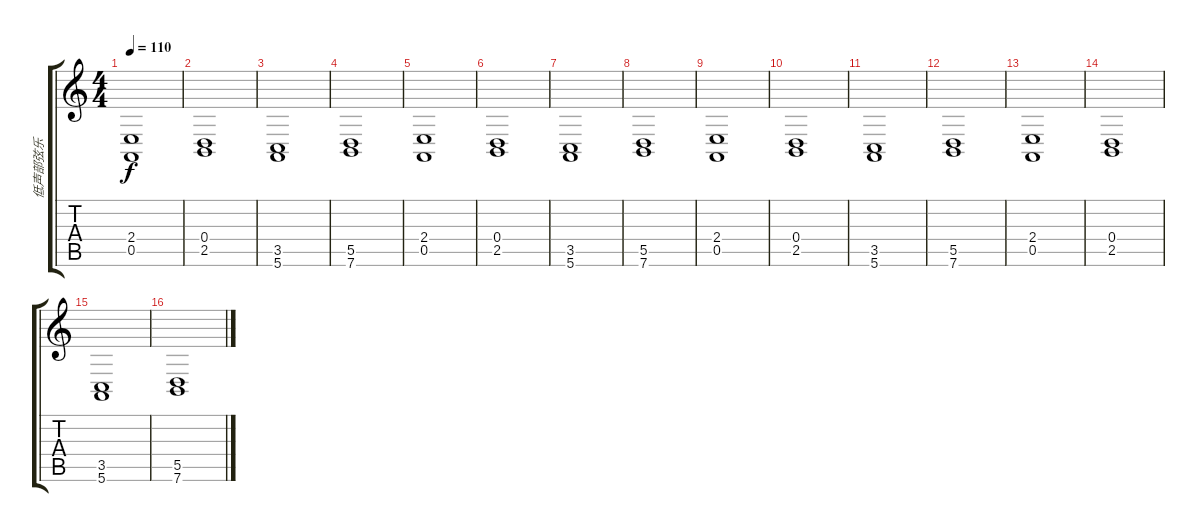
\track ("低声部弦乐" "低声部弦乐") {instrument stringensemble1}
\staff {score tabs}
\tuning (E4 B3 G3 D3 A2 E2) {hide}
\ts (4 4)
\tempo 110
\clef g2
\ks c
(2.4 0.5).1{dy f} |
(0.4 2.5).1 |
(3.5 5.6).1 |
(5.5 7.6).1 |
(2.4 0.5).1 |
(0.4 2.5).1 |
(3.5 5.6).1 |
(5.5 7.6).1 |
(2.4 0.5).1 |
(0.4 2.5).1 |
(3.5 5.6).1{txt ""} |
(5.5 7.6).1 |
(2.4 0.5).1 |
(0.4 2.5).1 |
(3.5 5.6).1 |
(5.5 7.6).1
